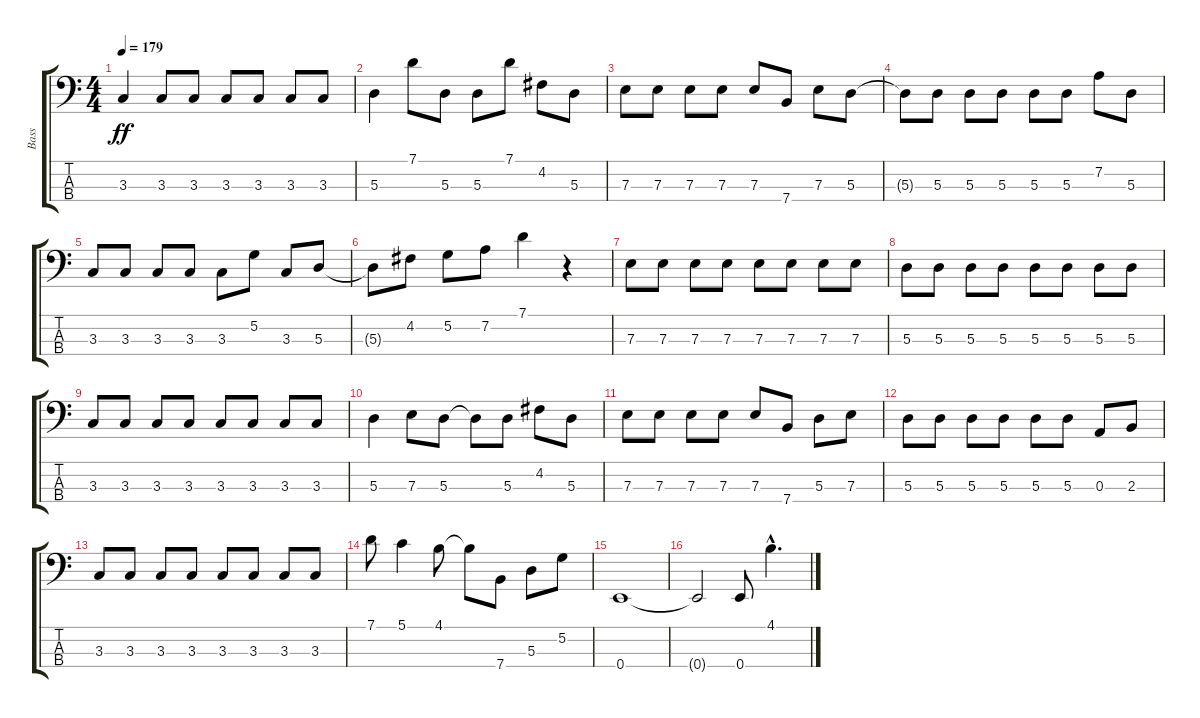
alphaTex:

\track ("Bass" "Bass") {instrument electricbassfinger}
\staff {score tabs}
\tuning (G2 D2 A1 E1) {hide}
\ts (4 4)
\tempo 179
\clef f4
\ks c
3.3.4{dy ff} 3.3.8 3.3.8 3.3.8 3.3.8 3.3.8 3.3.8 |
5.3.4 7.1.8 5.3.8 5.3.8 7.1.8 4.2.8 5.3.8 |
7.3.8 7.3.8 7.3.8 7.3.8 7.3.8 7.4.8 7.3.8 5.3.8 |
5.3{t}.8 5.3.8 5.3.8 5.3.8 5.3.8 5.3.8 7.2.8 5.3.8 |
3.3.8 3.3.8 3.3.8 3.3.8 3.3.8 5.2.8 3.3.8 5.3.8 |
5.3{t}.8 4.2.8 5.2.8 7.2.8 7.1.4 r.4 |
7.3.8 7.3.8 7.3.8 7.3.8 7.3.8 7.3.8 7.3.8 7.3.8 |
5.3.8 5.3.8 5.3.8 5.3.8 5.3.8 5.3.8 5.3.8 5.3.8 |
3.3.8 3.3.8 3.3.8 3.3.8 3.3.8 3.3.8 3.3.8 3.3.8 |
5.3.4 7.3.8 5.3.8 5.3{t}.8 5.3.8 4.2.8 5.3.8 |
7.3.8 7.3.8 7.3.8 7.3.8 7.3.8 7.4.8 5.3.8 7.3.8 |
5.3.8 5.3.8 5.3.8 5.3.8 5.3.8 5.3.8 0.3.8 2.3.8 |
3.3.8 3.3.8 3.3.8 3.3.8 3.3.8 3.3.8 3.3.8 3.3.8 |
7.1.8 5.1.4 4.1.8 4.1{t}.8 7.4.8 5.3.8 5.2.8 |
0.4.1 |
0.4{t}.2 0.4.8 4.1{ss hac}.4{d}
